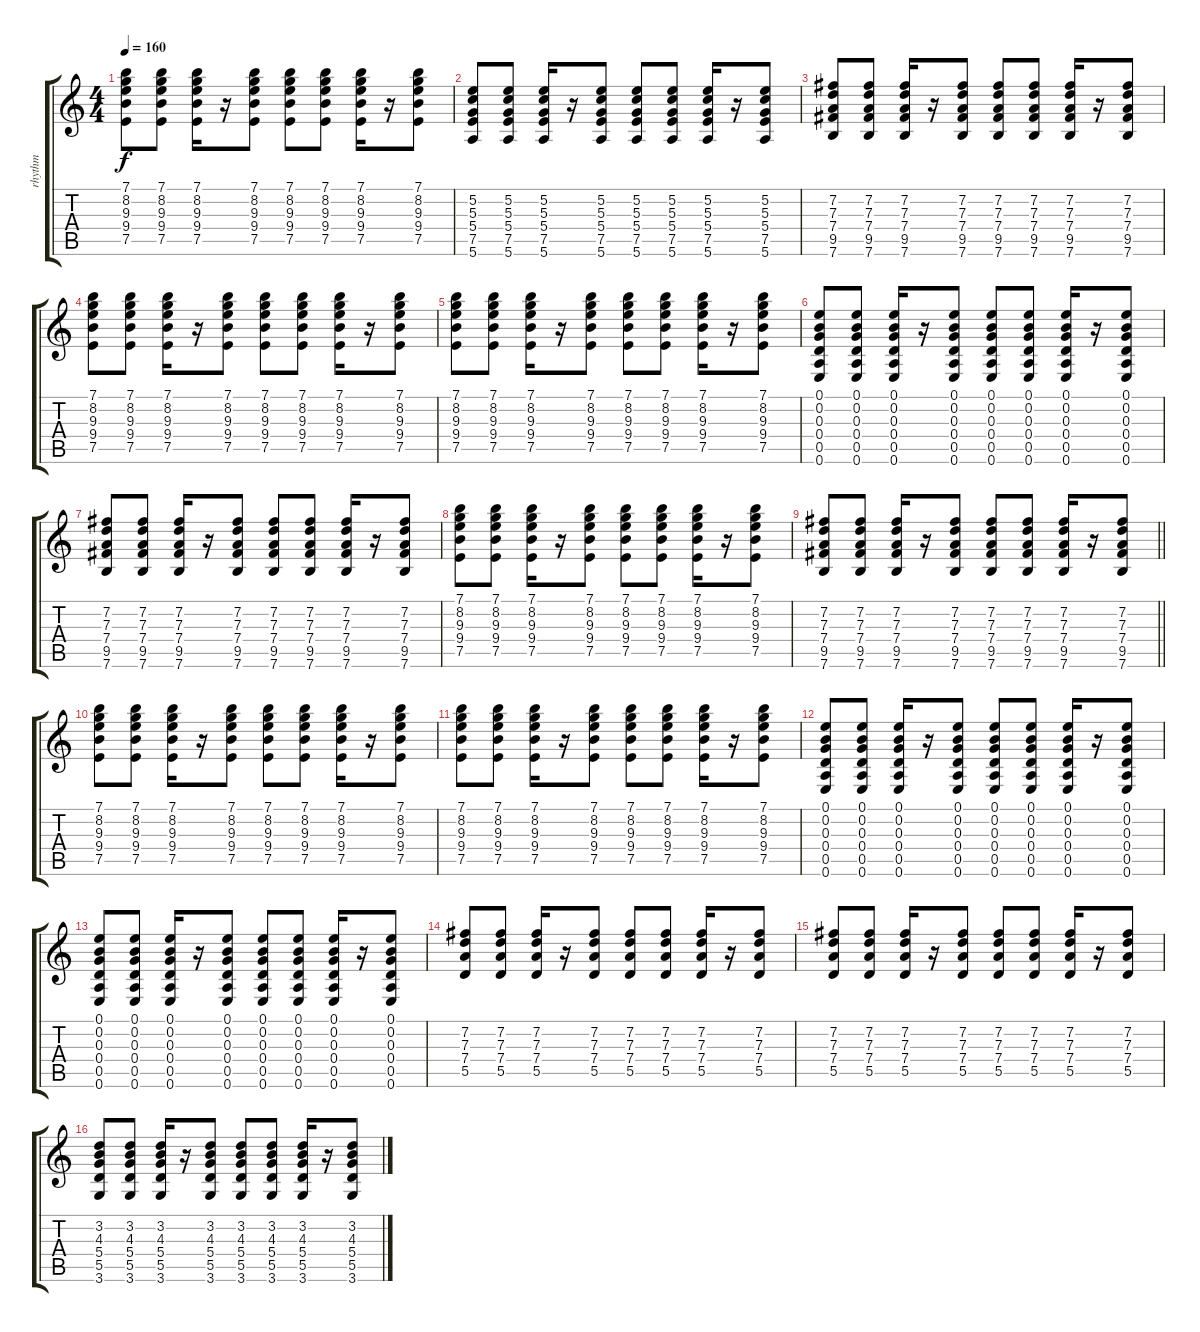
\track ("rhythm" "rhythm") {instrument acousticguitarsteel}
\staff {score tabs}
\tuning (E4 B3 G3 D3 A2 E2) {hide}
\ts (4 4)
\tempo 160
\clef g2
\ks c
(7.1 8.2 9.3 9.4 7.5).8{dy f} (7.1 8.2 9.3 9.4 7.5).8 (7.1 8.2 9.3 9.4 7.5).16 r.16 (7.1 8.2 9.3 9.4 7.5).8 (7.1 8.2 9.3 9.4 7.5).8 (7.1 8.2 9.3 9.4 7.5).8 (7.1 8.2 9.3 9.4 7.5).16 r.16 (7.1 8.2 9.3 9.4 7.5).8 |
(5.2 5.3 5.4 7.5 5.6).8 (5.2 5.3 5.4 7.5 5.6).8 (5.2 5.3 5.4 7.5 5.6).16 r.16 (5.2 5.3 5.4 7.5 5.6).8 (5.2 5.3 5.4 7.5 5.6).8 (5.2 5.3 5.4 7.5 5.6).8 (5.2 5.3 5.4 7.5 5.6).16 r.16 (5.2 5.3 5.4 7.5 5.6).8 |
(7.2 7.3 7.4 9.5 7.6).8 (7.2 7.3 7.4 9.5 7.6).8 (7.2 7.3 7.4 9.5 7.6).16 r.16 (7.2 7.3 7.4 9.5 7.6).8 (7.2 7.3 7.4 9.5 7.6).8 (7.2 7.3 7.4 9.5 7.6).8 (7.2 7.3 7.4 9.5 7.6).16 r.16 (7.2 7.3 7.4 9.5 7.6).8 |
(7.1 8.2 9.3 9.4 7.5).8 (7.1 8.2 9.3 9.4 7.5).8 (7.1 8.2 9.3 9.4 7.5).16 r.16 (7.1 8.2 9.3 9.4 7.5).8 (7.1 8.2 9.3 9.4 7.5).8 (7.1 8.2 9.3 9.4 7.5).8 (7.1 8.2 9.3 9.4 7.5).16 r.16 (7.1 8.2 9.3 9.4 7.5).8 |
(7.1 8.2 9.3 9.4 7.5).8 (7.1 8.2 9.3 9.4 7.5).8 (7.1 8.2 9.3 9.4 7.5).16 r.16 (7.1 8.2 9.3 9.4 7.5).8 (7.1 8.2 9.3 9.4 7.5).8 (7.1 8.2 9.3 9.4 7.5).8 (7.1 8.2 9.3 9.4 7.5).16 r.16 (7.1 8.2 9.3 9.4 7.5).8 |
(0.1 0.2 0.3 0.4 0.5 0.6).8 (0.1 0.2 0.3 0.4 0.5 0.6).8 (0.1 0.2 0.3 0.4 0.5 0.6).16 r.16 (0.1 0.2 0.3 0.4 0.5 0.6).8 (0.1 0.2 0.3 0.4 0.5 0.6).8 (0.1 0.2 0.3 0.4 0.5 0.6).8 (0.1 0.2 0.3 0.4 0.5 0.6).16 r.16 (0.1 0.2 0.3 0.4 0.5 0.6).8 |
(7.2 7.3 7.4 9.5 7.6).8 (7.2 7.3 7.4 9.5 7.6).8 (7.2 7.3 7.4 9.5 7.6).16 r.16 (7.2 7.3 7.4 9.5 7.6).8 (7.2 7.3 7.4 9.5 7.6).8 (7.2 7.3 7.4 9.5 7.6).8 (7.2 7.3 7.4 9.5 7.6).16 r.16 (7.2 7.3 7.4 9.5 7.6).8 |
(7.1 8.2 9.3 9.4 7.5).8 (7.1 8.2 9.3 9.4 7.5).8 (7.1 8.2 9.3 9.4 7.5).16 r.16 (7.1 8.2 9.3 9.4 7.5).8 (7.1 8.2 9.3 9.4 7.5).8 (7.1 8.2 9.3 9.4 7.5).8 (7.1 8.2 9.3 9.4 7.5).16 r.16 (7.1 8.2 9.3 9.4 7.5).8 |
\barLineRight lightlight
(7.2 7.3 7.4 9.5 7.6).8 (7.2 7.3 7.4 9.5 7.6).8 (7.2 7.3 7.4 9.5 7.6).16 r.16 (7.2 7.3 7.4 9.5 7.6).8 (7.2 7.3 7.4 9.5 7.6).8 (7.2 7.3 7.4 9.5 7.6).8 (7.2 7.3 7.4 9.5 7.6).16 r.16 (7.2 7.3 7.4 9.5 7.6).8 |
(7.1 8.2 9.3 9.4 7.5).8 (7.1 8.2 9.3 9.4 7.5).8 (7.1 8.2 9.3 9.4 7.5).16 r.16 (7.1 8.2 9.3 9.4 7.5).8 (7.1 8.2 9.3 9.4 7.5).8 (7.1 8.2 9.3 9.4 7.5).8 (7.1 8.2 9.3 9.4 7.5).16 r.16 (7.1 8.2 9.3 9.4 7.5).8 |
(7.1 8.2 9.3 9.4 7.5).8 (7.1 8.2 9.3 9.4 7.5).8 (7.1 8.2 9.3 9.4 7.5).16 r.16 (7.1 8.2 9.3 9.4 7.5).8 (7.1 8.2 9.3 9.4 7.5).8 (7.1 8.2 9.3 9.4 7.5).8 (7.1 8.2 9.3 9.4 7.5).16 r.16 (7.1 8.2 9.3 9.4 7.5).8 |
(0.1 0.2 0.3 0.4 0.5 0.6).8 (0.1 0.2 0.3 0.4 0.5 0.6).8 (0.1 0.2 0.3 0.4 0.5 0.6).16 r.16 (0.1 0.2 0.3 0.4 0.5 0.6).8 (0.1 0.2 0.3 0.4 0.5 0.6).8 (0.1 0.2 0.3 0.4 0.5 0.6).8 (0.1 0.2 0.3 0.4 0.5 0.6).16 r.16 (0.1 0.2 0.3 0.4 0.5 0.6).8 |
(0.1 0.2 0.3 0.4 0.5 0.6).8 (0.1 0.2 0.3 0.4 0.5 0.6).8 (0.1 0.2 0.3 0.4 0.5 0.6).16 r.16 (0.1 0.2 0.3 0.4 0.5 0.6).8 (0.1 0.2 0.3 0.4 0.5 0.6).8 (0.1 0.2 0.3 0.4 0.5 0.6).8 (0.1 0.2 0.3 0.4 0.5 0.6).16 r.16 (0.1 0.2 0.3 0.4 0.5 0.6).8 |
(7.2 7.3 7.4 5.5).8 (7.2 7.3 7.4 5.5).8 (7.2 7.3 7.4 5.5).16 r.16 (7.2 7.3 7.4 5.5).8 (7.2 7.3 7.4 5.5).8 (7.2 7.3 7.4 5.5).8 (7.2 7.3 7.4 5.5).16 r.16 (7.2 7.3 7.4 5.5).8 |
(7.2 7.3 7.4 5.5).8 (7.2 7.3 7.4 5.5).8 (7.2 7.3 7.4 5.5).16 r.16 (7.2 7.3 7.4 5.5).8 (7.2 7.3 7.4 5.5).8 (7.2 7.3 7.4 5.5).8 (7.2 7.3 7.4 5.5).16 r.16 (7.2 7.3 7.4 5.5).8 |
(3.2 4.3 5.4 5.5 3.6).8 (3.2 4.3 5.4 5.5 3.6).8 (3.2 4.3 5.4 5.5 3.6).16 r.16 (3.2 4.3 5.4 5.5 3.6).8 (3.2 4.3 5.4 5.5 3.6).8 (3.2 4.3 5.4 5.5 3.6).8 (3.2 4.3 5.4 5.5 3.6).16 r.16 (3.2 4.3 5.4 5.5 3.6).8
